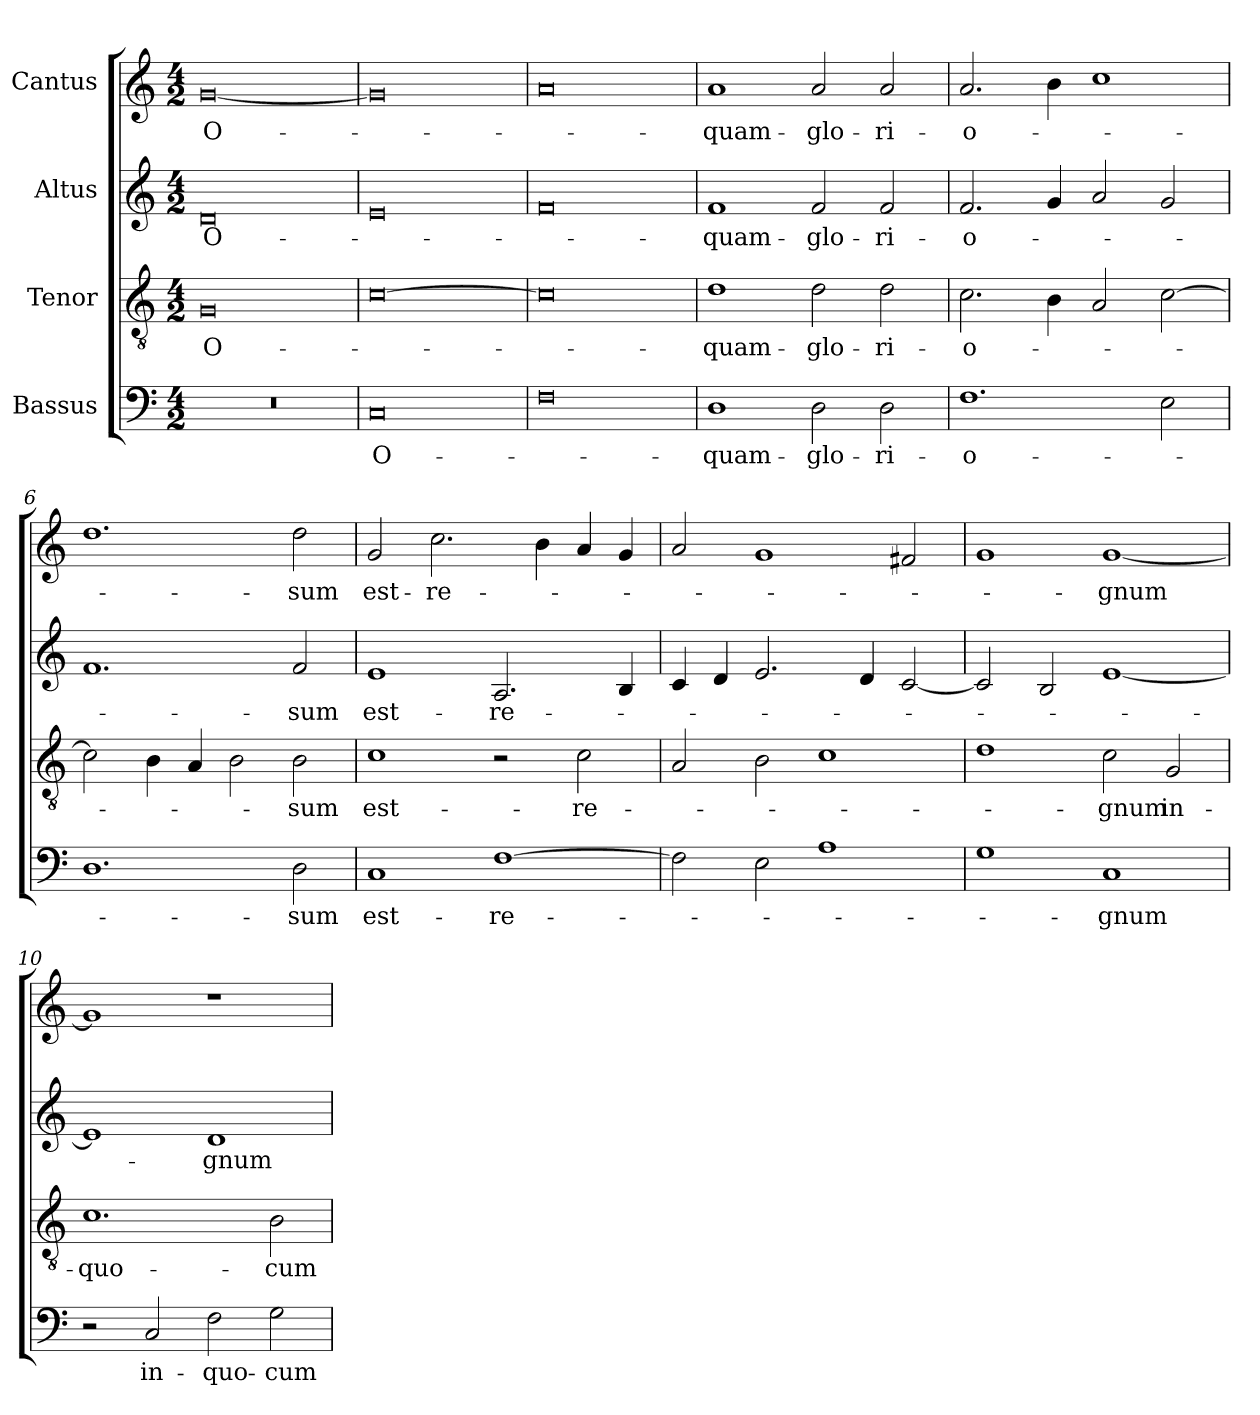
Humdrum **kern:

**kern	**text	**kern	**text	**kern	**text	**kern	**text
*part4	*part4	*part3	*part3	*part2	*part2	*part1	*part1
*staff4	*staff4	*staff3	*staff3	*staff2	*staff2	*staff1	*staff1
*I"Bassus	*	*I"Tenor	*	*I"Altus	*	*I"Cantus	*
*clefF4	*	*clefGv2	*	*clefG2	*	*clefG2	*
*k[]	*	*k[]	*	*k[]	*	*k[]	*
*M4/2	*	*M4/2	*	*M4/2	*	*M4/2	*
=1	=1	=1	=1	=1	=1	=1	=1
0r	.	0G/	O-	0d/	O-	[0g/	O-
=2	=2	=2	=2	=2	=2	=2	=2
0C/	O-	[0c\	.	0e/	.	0g/]	.
=3	=3	=3	=3	=3	=3	=3	=3
0F\	.	0c\]	.	0f/	.	0a/	.
=4	=4	=4	=4	=4	=4	=4	=4
1D\	quam-	1d\	quam-	1f/	quam-	1a/	quam-
2D\	glo-	2d\	glo-	2f/	glo-	2a/	glo-
2D\	-ri-	2d\	-ri-	2f/	-ri-	2a/	-ri-
=5	=5	=5	=5	=5	=5	=5	=5
1.F\	-o-	2.c\	-o-	2.f/	-o-	2.a/	-o-
.	.	4B\	.	4g/	.	4b\	.
.	.	2A/	.	2a/	.	1cc\	.
2E\	.	[2c\	.	2g/	.	.	.
=6	=6	=6	=6	=6	=6	=6	=6
1.D\	.	2c\]	.	1.f/	.	1.dd\	.
.	.	4B\	.	.	.	.	.
.	.	4A/	.	.	.	.	.
.	.	2B\	.	.	.	.	.
2D\	-sum	2B\	-sum	2f/	-sum	2dd\	-sum
=7	=7	=7	=7	=7	=7	=7	=7
1C/	est-	1c\	est-	1e/	est-	2g/	est-
.	.	.	.	.	.	2.cc\	re-
[1F\	re-	2r	.	2.A/	re-	.	.
.	.	.	.	.	.	4b\	.
.	.	2c\	re-	.	.	4a/	.
.	.	.	.	4B/	.	4g/	.
=8	=8	=8	=8	=8	=8	=8	=8
2F\]	.	2A/	.	4c/	.	2a/	.
.	.	.	.	4d/	.	.	.
2E\	.	2B\	.	2.e/	.	1g/	.
1A\	.	1c\	.	.	.	.	.
.	.	.	.	4d/	.	.	.
.	.	.	.	[2c/	.	2f#X/	.
=9	=9	=9	=9	=9	=9	=9	=9
1G\	.	1d\	.	2c/]	.	1g/	.
.	.	.	.	2B/	.	.	.
1C/	-gnum	2c\	-gnum	[1e/	.	[1g/	-gnum
.	.	2G/	in-	.	.	.	.
=10	=10	=10	=10	=10	=10	=10	=10
2r	.	1.c\	quo-	1e/]	.	1g/]	.
2C/	in-	.	.	.	.	.	.
2F\	quo-	.	.	1d/	-gnum	1r	.
2G\	cum-	2B\	cum-	.	.	.	.
=	=	=	=	=	=	=	=
*-	*-	*-	*-	*-	*-	*-	*-
